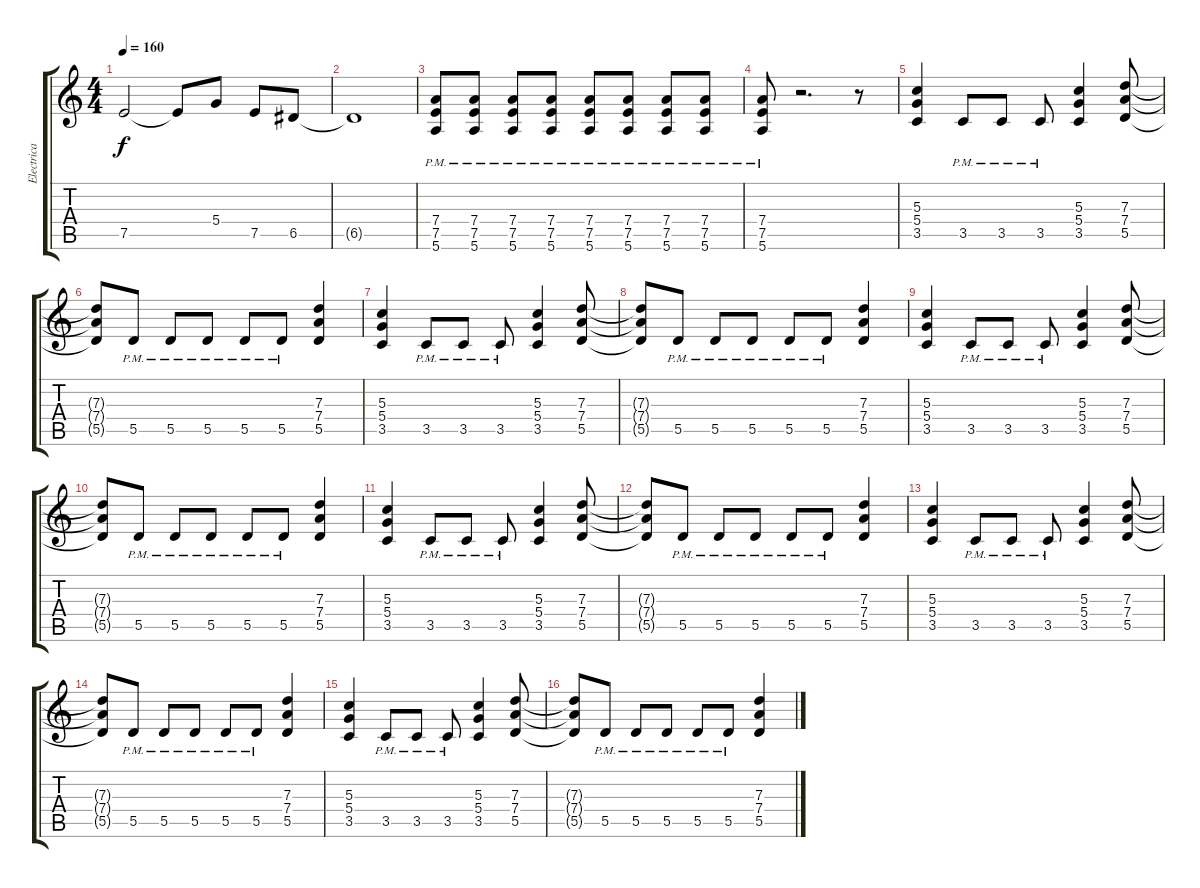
\track ("Electrica" "Electrica") {instrument distortionguitar}
\staff {score tabs}
\tuning (E4 B3 G3 D3 A2 E2) {hide}
\ts (4 4)
\tempo 160
\clef g2
\ks c
7.5.2{dy f} 7.5{t}.8 5.4.8 7.5.8 6.5.8 |
6.5{t}.1 |
(7.4{pm} 7.5{pm} 5.6{pm}).8 (7.4{pm} 7.5{pm} 5.6{pm}).8 (7.4{pm} 7.5{pm} 5.6{pm}).8 (7.4{pm} 7.5{pm} 5.6{pm}).8 (7.4{pm} 7.5{pm} 5.6{pm}).8 (7.4{pm} 7.5{pm} 5.6{pm}).8 (7.4{pm} 7.5{pm} 5.6{pm}).8 (7.4{pm} 7.5{pm} 5.6{pm}).8 |
(7.4{pm} 7.5{pm} 5.6{pm}).8 r.2{d} r.8 |
(5.3 5.4 3.5).4 3.5{pm}.8 3.5{pm}.8 3.5{pm}.8 (5.3 5.4 3.5).4 (7.3 7.4 5.5).8 |
(7.3{t} 7.4{t} 5.5{t}).8 5.5{pm}.8 5.5{pm}.8 5.5{pm}.8 5.5{pm}.8 5.5{pm}.8 (7.3 7.4 5.5).4 |
(5.3 5.4 3.5).4 3.5{pm}.8 3.5{pm}.8 3.5{pm}.8 (5.3 5.4 3.5).4 (7.3 7.4 5.5).8 |
(7.3{t} 7.4{t} 5.5{t}).8 5.5{pm}.8 5.5{pm}.8 5.5{pm}.8 5.5{pm}.8 5.5{pm}.8 (7.3 7.4 5.5).4 |
(5.3 5.4 3.5).4 3.5{pm}.8 3.5{pm}.8 3.5{pm}.8 (5.3 5.4 3.5).4 (7.3 7.4 5.5).8 |
(7.3{t} 7.4{t} 5.5{t}).8 5.5{pm}.8 5.5{pm}.8 5.5{pm}.8 5.5{pm}.8 5.5{pm}.8 (7.3 7.4 5.5).4 |
(5.3 5.4 3.5).4 3.5{pm}.8 3.5{pm}.8 3.5{pm}.8 (5.3 5.4 3.5).4 (7.3 7.4 5.5).8 |
(7.3{t} 7.4{t} 5.5{t}).8 5.5{pm}.8 5.5{pm}.8 5.5{pm}.8 5.5{pm}.8 5.5{pm}.8 (7.3 7.4 5.5).4 |
(5.3 5.4 3.5).4 3.5{pm}.8 3.5{pm}.8 3.5{pm}.8 (5.3 5.4 3.5).4 (7.3 7.4 5.5).8 |
(7.3{t} 7.4{t} 5.5{t}).8 5.5{pm}.8 5.5{pm}.8 5.5{pm}.8 5.5{pm}.8 5.5{pm}.8 (7.3 7.4 5.5).4 |
(5.3 5.4 3.5).4 3.5{pm}.8 3.5{pm}.8 3.5{pm}.8 (5.3 5.4 3.5).4 (7.3 7.4 5.5).8 |
(7.3{t} 7.4{t} 5.5{t}).8 5.5{pm}.8 5.5{pm}.8 5.5{pm}.8 5.5{pm}.8 5.5{pm}.8 (7.3 7.4 5.5).4
